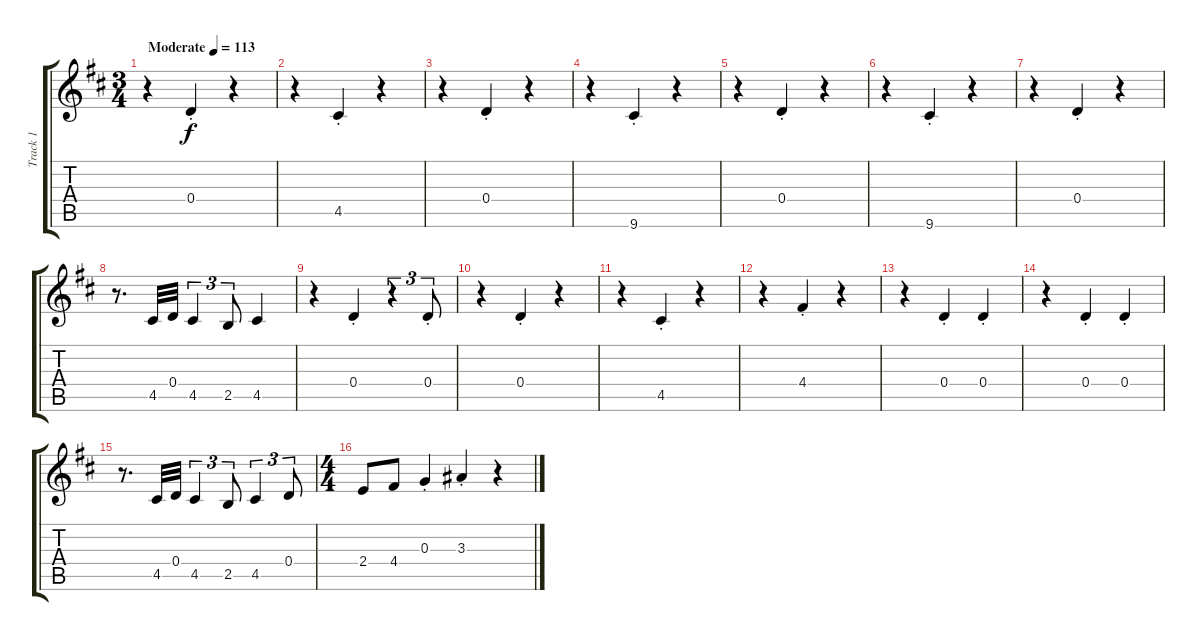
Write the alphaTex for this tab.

\track ("Track 1" "Track 1") {instrument acousticgrandpiano}
\staff {score tabs}
\tuning (E5 B4 G4 D4 A3 E3) {hide}
\ts (3 4)
\tempo (113 "Moderate")
\clef g2
\ks d
r.4{dy f instrument acousticgrandpiano} 0.4{st}.4 r.4 |
r.4 4.5{st}.4 r.4 |
r.4 0.4{st}.4 r.4 |
r.4 9.6{st}.4 r.4 |
r.4 0.4{st}.4 r.4 |
r.4 9.6{st}.4 r.4 |
r.4 0.4{st}.4 r.4 |
r.8{d} 4.5.32 0.4.32 4.5.4{tu (3 2)} 2.5.8{tu (3 2)} 4.5.4 |
r.4 0.4{st}.4 r.4{tu (3 2)} 0.4{st}.8{tu (3 2)} |
r.4 0.4{st}.4 r.4 |
r.4 4.5{st}.4 r.4 |
r.4 4.4{st}.4 r.4 |
r.4 0.4{st}.4 0.4{st}.4 |
r.4 0.4{st}.4 0.4{st}.4 |
r.8{d} 4.5.32 0.4.32 4.5.4{tu (3 2)} 2.5.8{tu (3 2)} 4.5.4{tu (3 2)} 0.4.8{tu (3 2)} |
\ts (4 4)
2.4.8 4.4.8 0.3{st}.4 3.3{st}.4 r.4
